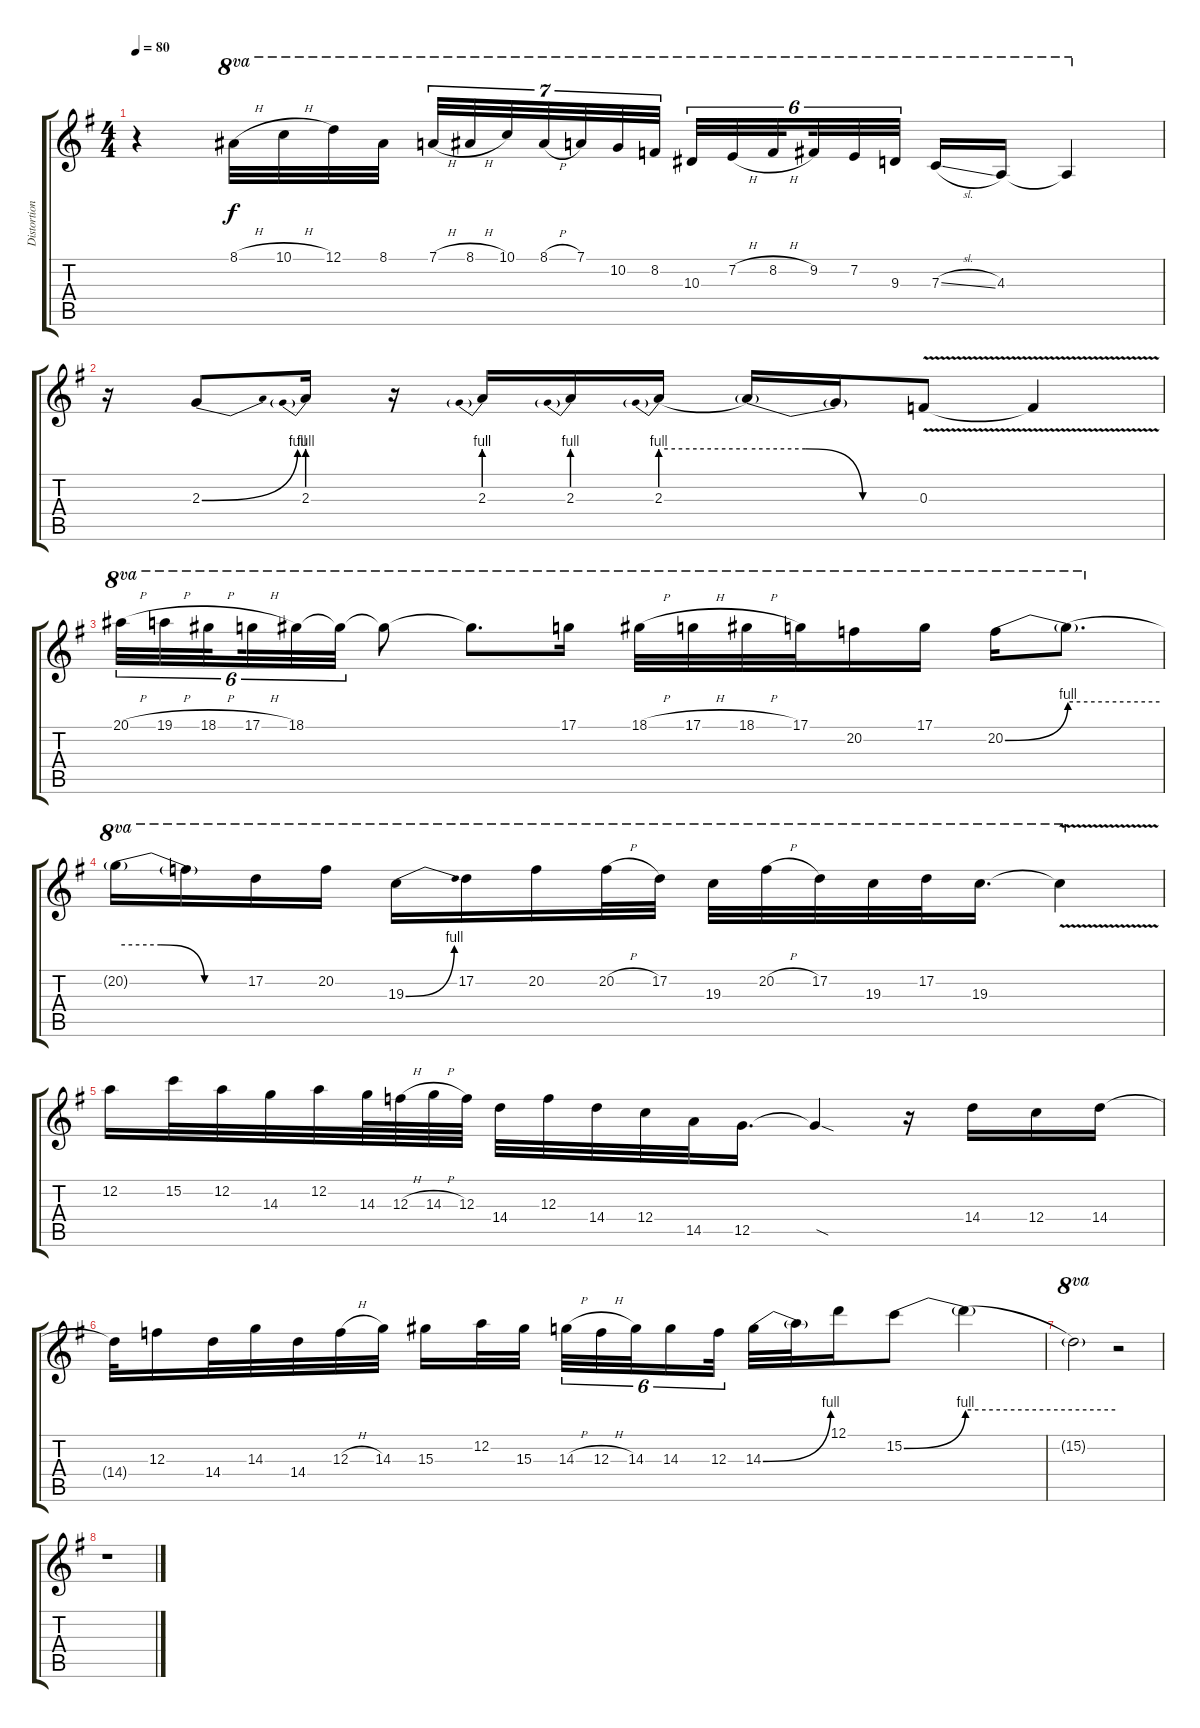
\track ("Distortion" "Distortion") {instrument distortionguitar}
\staff {score tabs}
\tuning (D4 A3 F3 C3 G2 D2) {hide}
\ts (4 4)
\tempo 80
\clef g2
\ks g
r.4{dy f} 8.1{h}.32{ot 8va} 10.1{h}.32{ot 8va} 12.1.32{ot 8va} 8.1.32{ot 8va beam splitsecondary} 7.1{h}.32{tu (7 4) ot 8va} 8.1{h}.32{tu (7 4) ot 8va} 10.1.32{tu (7 4) ot 8va} 8.1{h}.32{tu (7 4) ot 8va} 7.1.32{tu (7 4) ot 8va} 10.2.32{tu (7 4) ot 8va} 8.2.32{tu (7 4) ot 8va} 10.3.32{tu (6 4) ot 8va} 7.2{h}.32{tu (6 4) ot 8va} 8.2{h}.32{tu (6 4) ot 8va beam splitsecondary} 9.2.32{tu (6 4) ot 8va} 7.2.32{tu (6 4) ot 8va} 9.3.32{tu (6 4) ot 8va beam splitsecondary} 7.3{sl}.16{ot 8va} 4.3.16{ot 8va} 4.3{t}.4{ot 8va} |
r.16 2.3{be (bend 0 0 60 4)}.8 2.3{be (prebend 0 4 60 4)}.16 r.16 2.3{be (prebend 0 4 60 4)}.16 2.3{be (prebend 0 4 60 4)}.16 2.3{be (prebend 0 4 60 4)}.16 2.3{be (custom 0 4 20 4 40 0 60 0) t}.16 2.3{t}.16 0.3{v}.8 0.3{v t}.4 |
20.1{h}.32{tu (6 4) ot 8va} 19.1{h}.32{tu (6 4) ot 8va} 18.1{h}.32{tu (6 4) ot 8va beam splitsecondary} 17.1{h}.32{tu (6 4) ot 8va} 18.1.32{tu (6 4) ot 8va} 18.1{t}.32{tu (6 4) ot 8va} 18.1{t}.8{ot 8va} 18.1{t}.8{d ot 8va} 17.1.16{ot 8va} 18.1{h}.32{ot 8va} 17.1{h}.32{ot 8va} 18.1{h}.32{ot 8va} 17.1.32{ot 8va} 20.2.16{ot 8va} 17.1.16{ot 8va} 20.2{be (bend 0 0 60 4)}.16{ot 8va} 20.2{be (hold 0 4 60 4) t}.8{d ot 8va} |
20.2{be (custom 0 4 20 4 40 0 60 0) t}.16{ot 8va} 20.2{t}.16{ot 8va} 17.2.16{ot 8va} 20.2.16{ot 8va} 19.3{be (bend 0 0 60 4)}.16{ot 8va} 17.2.16{ot 8va} 20.2.16{ot 8va} 20.2{h}.32{ot 8va} 17.2.32{ot 8va} 19.3.32{ot 8va} 20.2{h}.32{ot 8va} 17.2.32{ot 8va} 19.3.32{ot 8va} 17.2.32{ot 8va} 19.3.16{d ot 8va} 19.3{v t}.4{ot 8va} |
12.2.16 15.2.32 12.2.32 14.3.32 12.2.32 14.3.64 12.3{h}.64 14.3{h}.64 12.3.64 14.4.32 12.3.32 14.4.32 12.4.32 14.5.32 12.5.16{d} 12.5{sod t}.4 r.16 14.4.16 12.4.16 14.4.16 |
14.4{t}.32 12.3.16 14.4.32 14.3.32 14.4.32 12.3{h}.32 14.3.32 15.3.16 12.2.32 15.3.32{beam splitsecondary} 14.3{h}.32{tu (6 4)} 12.3{h}.32{tu (6 4)} 14.3.32{tu (6 4) beam splitsecondary} 14.3.16{tu (6 4)} 12.3.32{tu (6 4)} 14.3{be (bend 0 0 60 4)}.32 14.3{t}.32 12.1.16 15.2{be (bend 0 0 60 4)}.8 15.2{be (hold 0 4 60 4) t}.4 |
15.2{t}.2{ot 8va} r.2 |
r.1
